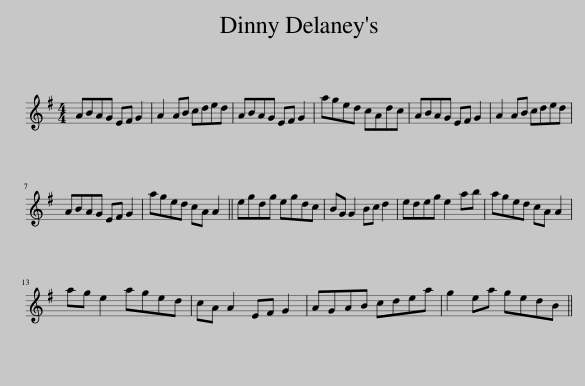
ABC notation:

X:1
L:1/8
M:4/4
I:linebreak $
K:G
V:1 treble
V:1
 ABAG EF G2 | A2 AB cded | ABAG EF G2 | aged cAdc | ABAG EF G2 | %5
 A2 AB cded |$ ABAG EF G2 | aged cA A2 || egdg egdc | BG G2 Bc d2 | %10
 edeg e2 ab | aged cA A2 |$ ag e2 aged | cA A2 EF G2 | AGAB cdea | %15
 g2 ea gedB || %16
